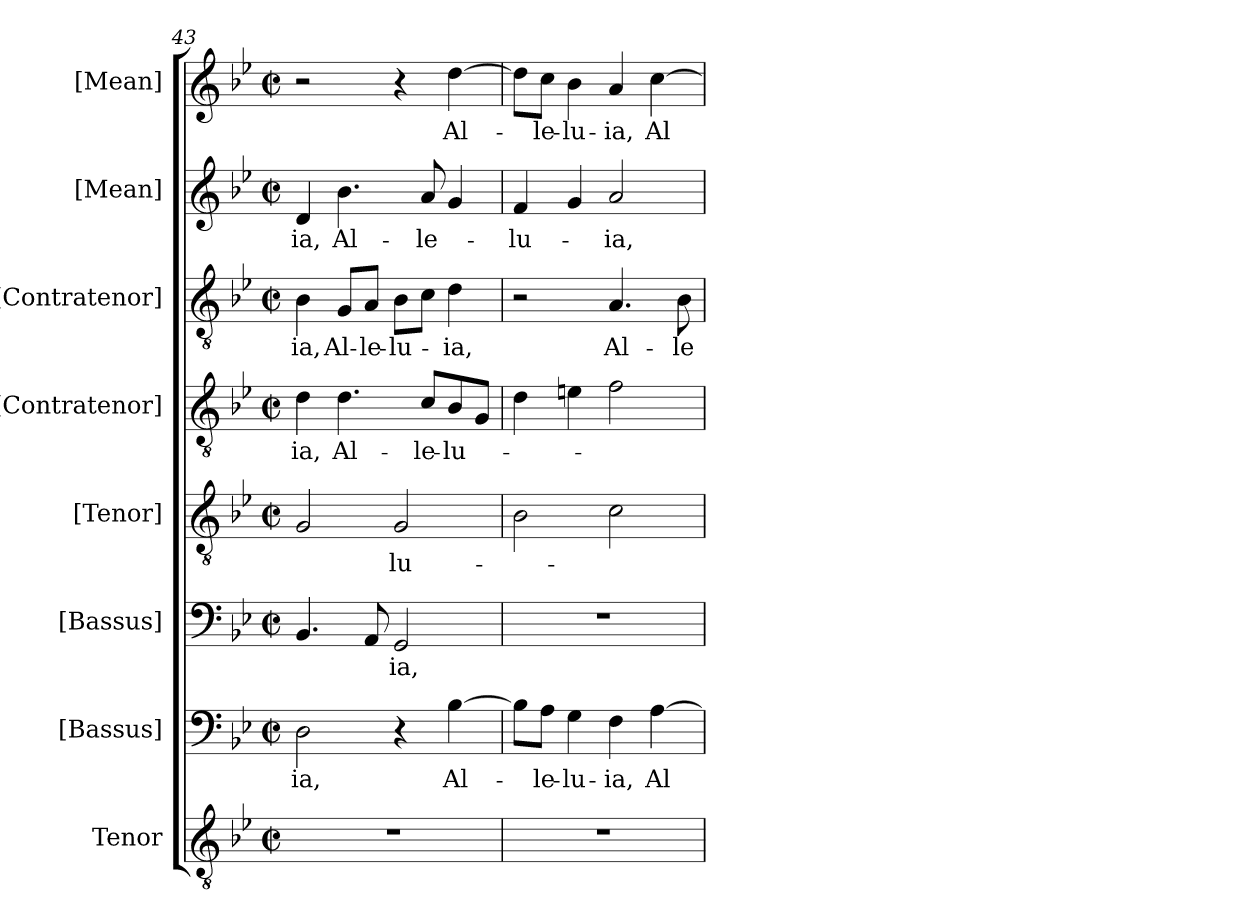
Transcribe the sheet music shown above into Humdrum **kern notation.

**kern	**kern	**text	**kern	**text	**kern	**text	**kern	**text	**kern	**text	**kern	**text	**kern	**text
*part8	*part7	*part7	*part6	*part6	*part5	*part5	*part4	*part4	*part3	*part3	*part2	*part2	*part1	*part1
*staff8	*staff7	*staff7	*staff6	*staff6	*staff5	*staff5	*staff4	*staff4	*staff3	*staff3	*staff2	*staff2	*staff1	*staff1
*I"Tenor	*I"[Bassus]	*	*I"[Bassus]	*	*I"[Tenor]	*	*I"[Contratenor]	*	*I"[Contratenor]	*	*I"[Mean]	*	*I"[Mean]	*
*	*I'B.	*	*I'B.	*	*	*	*I'T.	*	*I'T.	*	*I'M.	*	*I'M.	*
*clefGv2	*clefF4	*	*clefF4	*	*clefGv2	*	*clefGv2	*	*clefGv2	*	*clefG2	*	*clefG2	*
*ITrd7c12	*	*	*	*	*ITrd7c12	*	*ITrd7c12	*	*ITrd7c12	*	*	*	*	*
*k[b-e-]	*k[b-e-]	*	*k[b-e-]	*	*k[b-e-]	*	*k[b-e-]	*	*k[b-e-]	*	*k[b-e-]	*	*k[b-e-]	*
*g:	*g:	*	*g:	*	*g:	*	*g:	*	*g:	*	*g:	*	*g:	*
*M2/2	*M2/2	*	*M2/2	*	*M2/2	*	*M2/2	*	*M2/2	*	*M2/2	*	*M2/2	*
*met(c|)	*met(c|)	*	*met(c|)	*	*met(c|)	*	*met(c|)	*	*met(c|)	*	*met(c|)	*	*met(c|)	*
=43	=43	=43	=43	=43	=43	=43	=43	=43	=43	=43	=43	=43	=43	=43
!	!	!LO:LY:b:color=#000000	!	!	!	!	!	!	!	!	!	!	!	!
!	!	!	!	!	!	!	!	!LO:LY:b:color=#000000	!	!	!	!	!	!
!	!	!	!	!	!	!	!	!	!	!LO:LY:b:color=#000000	!	!	!	!
!	!	!	!	!	!	!	!	!	!	!	!	!LO:LY:b:color=#000000	!	!
1r	2Di\	-ia,	4.BB-i/	.	2GGi/	.	4Di\	-ia,	4BB-i\	-ia,	4di/	-ia,	2r	.
!	!	!	!	!	!	!	!	!LO:LY:b:color=#000000	!	!	!	!	!	!
!	!	!	!	!	!	!	!	!	!	!LO:LY:b:color=#000000	!	!	!	!
!	!	!	!	!	!	!	!	!	!	!	!	!LO:LY:b:color=#000000	!	!
.	.	.	.	.	.	.	4.Di\	Al-	8GGi/L	Al-	4.b-i\	Al-	.	.
!	!	!	!	!	!	!	!	!	!	!LO:LY:b:color=#000000	!	!	!	!
.	.	.	8AAi/	.	.	.	.	.	8AAi/J	-le-	.	.	.	.
!	!	!	!	!LO:LY:b:color=#000000	!	!	!	!	!	!	!	!	!	!
!	!	!	!	!	!	!LO:LY:b:color=#000000	!	!	!	!	!	!	!	!
!	!	!	!	!	!	!	!	!	!	!LO:LY:b:color=#000000	!	!	!	!
.	4r	.	2GGi/	-ia,	2GGi/	-lu-	.	.	8BB-i\L	-lu-	.	.	4r	.
!	!	!	!	!	!	!	!	!LO:LY:b:color=#000000	!	!	!	!	!	!
!	!	!	!	!	!	!	!	!	!	!	!	!LO:LY:b:color=#000000	!	!
.	.	.	.	.	.	.	8Ci/L	-le-	8Ci\J	.	8ai/	-le-	.	.
!	!	!LO:LY:b:color=#000000	!	!	!	!	!	!	!	!	!	!	!	!
!	!	!	!	!	!	!	!	!LO:LY:b:color=#000000	!	!	!	!	!	!
!	!	!	!	!	!	!	!	!	!	!LO:LY:b:color=#000000	!	!	!	!
!	!	!	!	!	!	!	!	!	!	!	!	!	!	!LO:LY:b:color=#000000
.	[4B-i\	Al-	.	.	.	.	8BB-i/	-lu-	4Di\	-ia,	4gi/	.	[4ddi\	Al-
.	.	.	.	.	.	.	8GGi/J	.	.	.	.	.	.	.
=44	=44	=44	=44	=44	=44	=44	=44	=44	=44	=44	=44	=44	=44	=44
!	!	!	!	!	!	!	!	!	!	!	!	!LO:LY:b:color=#000000	!	!
1r	8B-i\L]	.	1r	.	2BB-i\	.	4Di\	.	2r	.	4fi/	-lu-	8ddi\L]	.
!	!	!LO:LY:b:color=#000000	!	!	!	!	!	!	!	!	!	!	!	!
!	!	!	!	!	!	!	!	!	!	!	!	!	!	!LO:LY:b:color=#000000
.	8Ai\J	-le-	.	.	.	.	.	.	.	.	.	.	8cci\J	-le-
!	!	!LO:LY:b:color=#000000	!	!	!	!	!	!	!	!	!	!	!	!
!	!	!	!	!	!	!	!	!	!	!	!	!	!	!LO:LY:b:color=#000000
.	4Gi\	-lu-	.	.	.	.	4Eni\	.	.	.	4gi/	.	4b-i\	-lu-
!	!	!LO:LY:b:color=#000000	!	!	!	!	!	!	!	!	!	!	!	!
!	!	!	!	!	!	!	!	!	!	!LO:LY:b:color=#000000	!	!	!	!
!	!	!	!	!	!	!	!	!	!	!	!	!LO:LY:b:color=#000000	!	!
!	!	!	!	!	!	!	!	!	!	!	!	!	!	!LO:LY:b:color=#000000
.	4Fi\	-ia,	.	.	2Ci\	.	2Fi\	.	4.AAi/	Al-	2ai/	-ia,	4ai/	-ia,
!	!	!LO:LY:b:color=#000000	!	!	!	!	!	!	!	!	!	!	!	!
!	!	!	!	!	!	!	!	!	!	!	!	!	!	!LO:LY:b:color=#000000
.	[4Ai\	Al-	.	.	.	.	.	.	.	.	.	.	[4cci\	Al-
!	!	!	!	!	!	!	!	!	!	!LO:LY:b:color=#000000	!	!	!	!
.	.	.	.	.	.	.	.	.	8BB-i\	-le-	.	.	.	.
=	=	=	=	=	=	=	=	=	=	=	=	=	=	=
*-	*-	*-	*-	*-	*-	*-	*-	*-	*-	*-	*-	*-	*-	*-
